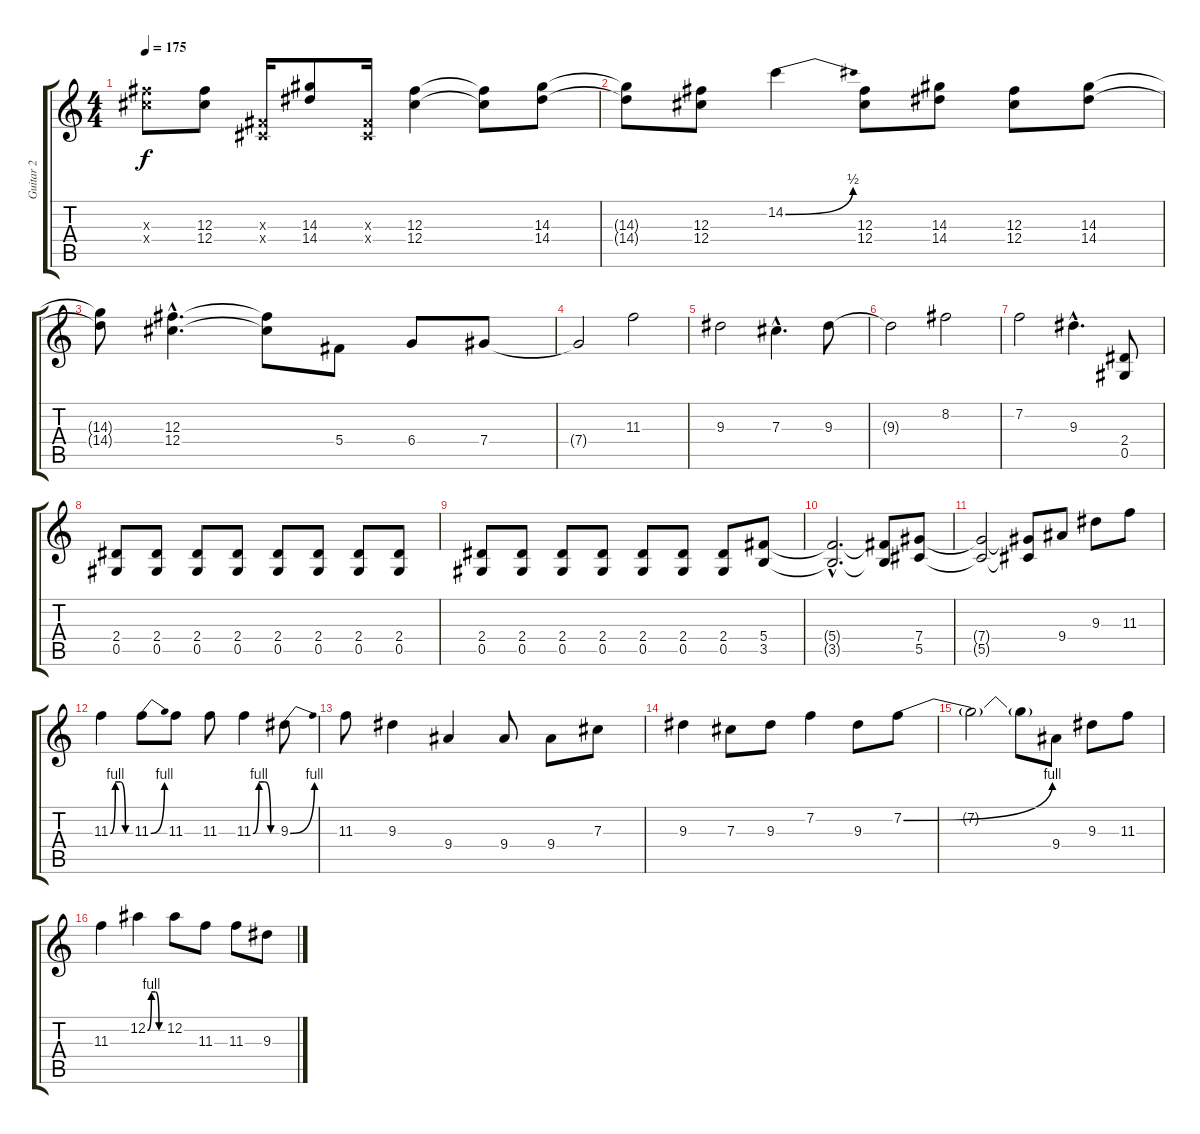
\track ("Guitar 2" "Guitar 2") {instrument distortionguitar}
\staff {score tabs}
\tuning (Eb4 Bb3 Gb3 Db3 Ab2 Eb2) {hide}
\ts (4 4)
\tempo 175
\clef g2
\ks c
(12.3{x} 12.4{x}).8{dy f} (12.3 12.4).8 (0.3{x} 0.4{x}).16 (14.3 14.4).8 (0.3{x} 0.4{x}).16 (12.3 12.4).4 (12.3{t} 12.4{t}).8 (14.3 14.4).8 |
(14.3{t} 14.4{t}).8 (12.3 12.4).8 14.2{be (bend 0 0 60 2)}.4 (12.3 12.4).8 (14.3 14.4).8 (12.3 12.4).8 (14.3 14.4).8 |
(14.3{t} 14.4{t}).8 (12.3{hac} 12.4{hac}).4{d} (12.3{t} 12.4{t}).8 5.4.8 6.4.8 7.4.8 |
7.4{t}.2 11.3.2 |
9.3.2 7.3{hac}.4{d} 9.3.8 |
9.3{t}.2 8.2.2 |
7.2.2 9.3{hac}.4{d} (2.4 0.5).8 |
(2.4 0.5).8 (2.4 0.5).8 (2.4 0.5).8 (2.4 0.5).8 (2.4 0.5).8 (2.4 0.5).8 (2.4 0.5).8 (2.4 0.5).8 |
(2.4 0.5).8 (2.4 0.5).8 (2.4 0.5).8 (2.4 0.5).8 (2.4 0.5).8 (2.4 0.5).8 (2.4 0.5).8 (5.4 3.5).8 |
(5.4{hac t} 3.5{hac t}).2{d} (5.4{t} 3.5{t}).8 (7.4 5.5).8 |
(7.4{t} 5.5{t}).2 (7.4{t} 5.5{t}).8 9.4.8 9.3.8 11.3.8 |
11.3{be (custom 0 0 15 4 30 4 45 0 60 0)}.4 11.3{be (bend 0 0 60 4)}.8 11.3.8 11.3.8 11.3{be (custom 0 0 15 4 30 4 45 0 60 0)}.4 9.3{be (bend 0 0 60 4)}.8 |
11.3.8 9.3.4 9.4.4 9.4.8 9.4.8 7.3.8 |
9.3.4 7.3.8 9.3.8 7.2.4 9.3.8 7.2{be (bend 0 0 60 4)}.8 |
7.2{t}.2 7.2{t}.8 9.4.8 9.3.8 11.3.8 |
11.3.4 12.2{be (custom 0 0 15 4 30 4 45 0 60 0)}.4 12.2.8 11.3.8 11.3.8 9.3.8
